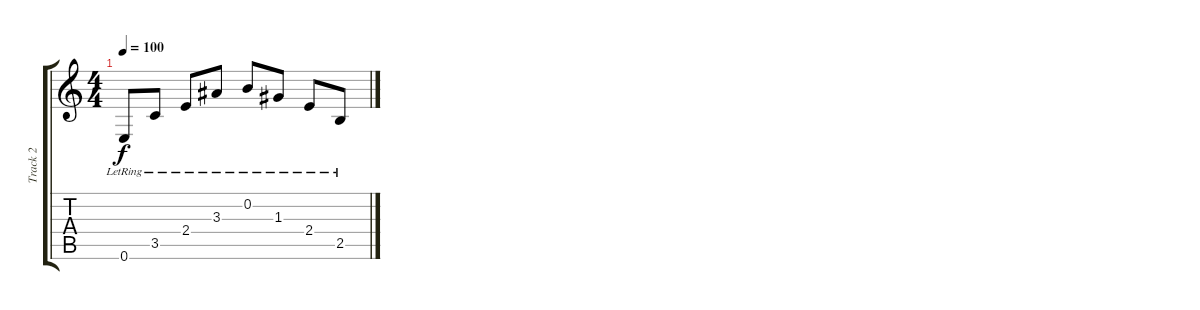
\track ("Track 2" "Track 2") {instrument distortionguitar}
\staff {score tabs}
\tuning (E4 B3 G3 D3 A2 E2) {hide}
\ts (4 4)
\tempo 100
\clef g2
\ks c
0.6{lr}.8{dy f instrument acousticguitarsteel} 3.5{lr}.8 2.4{lr}.8 3.3{lr}.8 0.2{lr}.8 1.3{lr}.8 2.4{lr}.8 2.5{lr}.8
